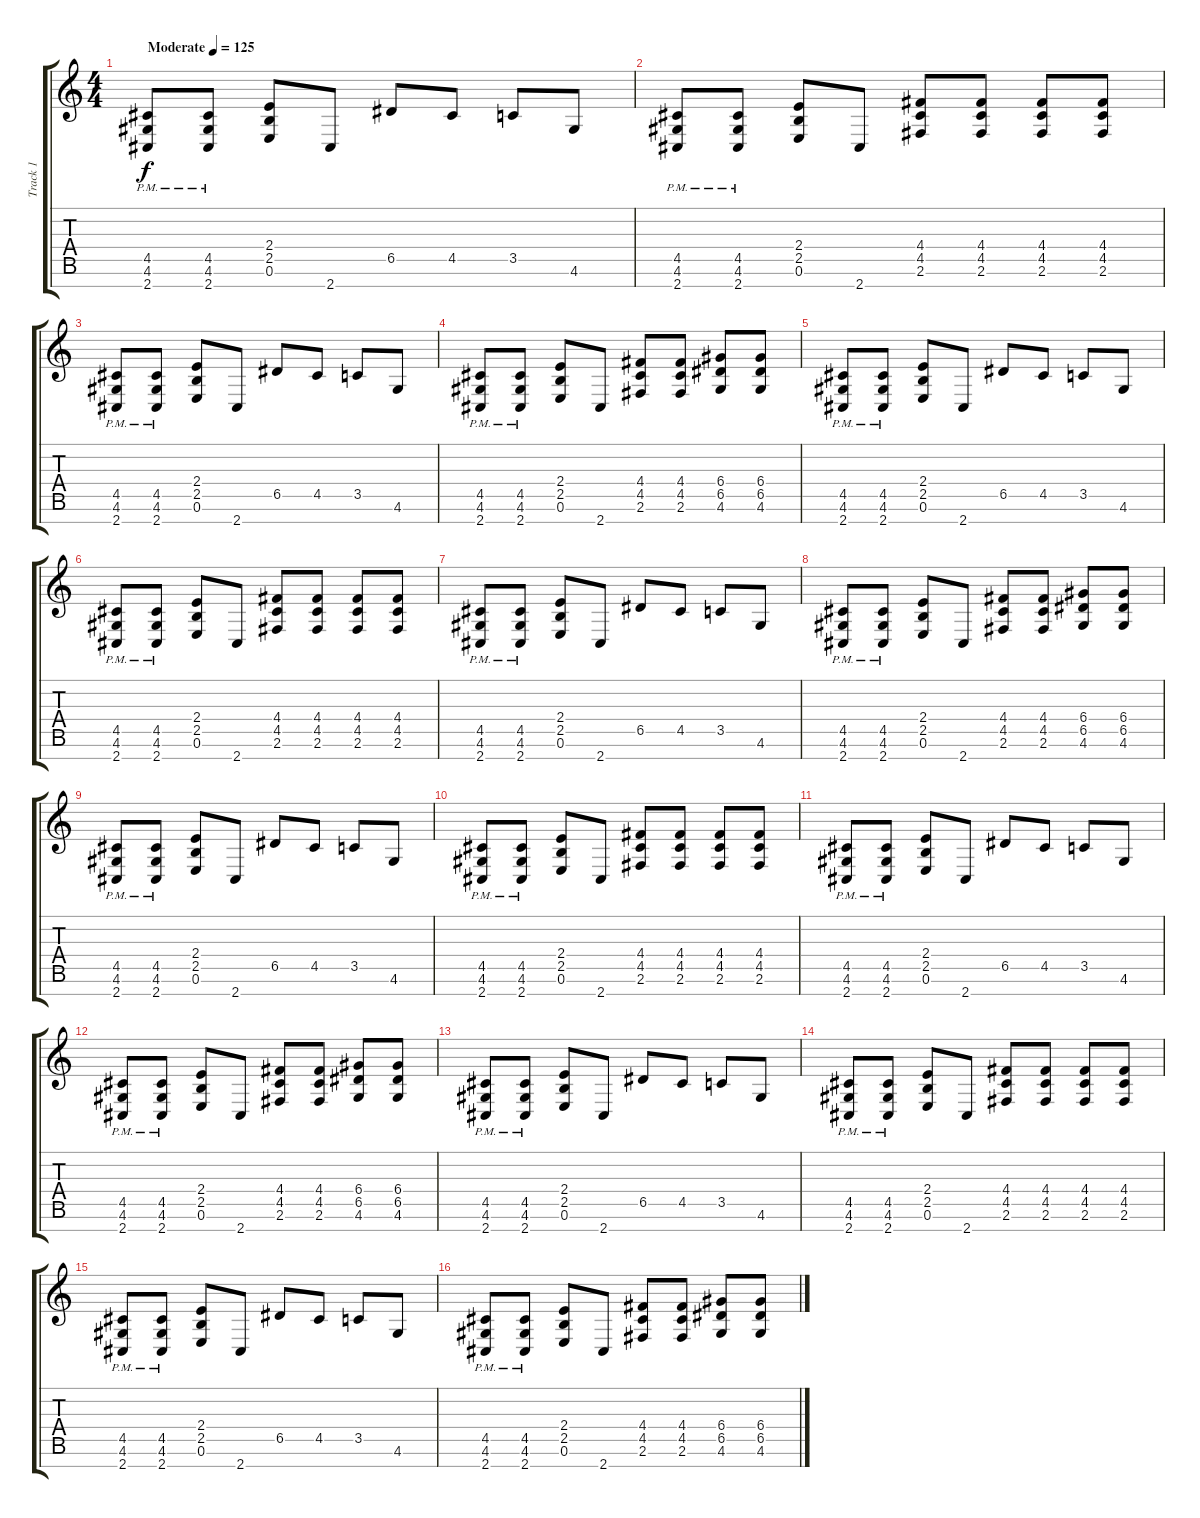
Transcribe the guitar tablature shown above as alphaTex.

\track ("Track 1" "Track 1") {instrument distortionguitar}
\staff {score tabs}
\tuning (E4 B3 G3 D3 A2 E2 B1) {hide}
\ts (4 4)
\tempo (125 "Moderate")
\clef g2
\ks c
(4.5{pm} 4.6{pm} 2.7{pm}).8{dy f instrument distortionguitar} (4.5{pm} 4.6{pm} 2.7{pm}).8 (2.4 2.5 0.6).8 2.7.8 6.5.8 4.5.8 3.5.8 4.6.8 |
(4.5{pm} 4.6{pm} 2.7{pm}).8 (4.5{pm} 4.6{pm} 2.7{pm}).8 (2.4 2.5 0.6).8 2.7.8 (4.4 4.5 2.6).8 (4.4 4.5 2.6).8 (4.4 4.5 2.6).8 (4.4 4.5 2.6).8 |
(4.5{pm} 4.6{pm} 2.7{pm}).8 (4.5{pm} 4.6{pm} 2.7{pm}).8 (2.4 2.5 0.6).8 2.7.8 6.5.8 4.5.8 3.5.8 4.6.8 |
(4.5{pm} 4.6{pm} 2.7{pm}).8 (4.5{pm} 4.6{pm} 2.7{pm}).8 (2.4 2.5 0.6).8 2.7.8 (4.4 4.5 2.6).8 (4.4 4.5 2.6).8 (6.4 6.5 4.6).8 (6.4 6.5 4.6).8 |
(4.5{pm} 4.6{pm} 2.7{pm}).8 (4.5{pm} 4.6{pm} 2.7{pm}).8 (2.4 2.5 0.6).8 2.7.8 6.5.8 4.5.8 3.5.8 4.6.8 |
(4.5{pm} 4.6{pm} 2.7{pm}).8 (4.5{pm} 4.6{pm} 2.7{pm}).8 (2.4 2.5 0.6).8 2.7.8 (4.4 4.5 2.6).8 (4.4 4.5 2.6).8 (4.4 4.5 2.6).8 (4.4 4.5 2.6).8 |
(4.5{pm} 4.6{pm} 2.7{pm}).8 (4.5{pm} 4.6{pm} 2.7{pm}).8 (2.4 2.5 0.6).8 2.7.8 6.5.8 4.5.8 3.5.8 4.6.8 |
(4.5{pm} 4.6{pm} 2.7{pm}).8 (4.5{pm} 4.6{pm} 2.7{pm}).8 (2.4 2.5 0.6).8 2.7.8 (4.4 4.5 2.6).8 (4.4 4.5 2.6).8 (6.4 6.5 4.6).8 (6.4 6.5 4.6).8 |
(4.5{pm} 4.6{pm} 2.7{pm}).8 (4.5{pm} 4.6{pm} 2.7{pm}).8 (2.4 2.5 0.6).8 2.7.8 6.5.8 4.5.8 3.5.8 4.6.8 |
(4.5{pm} 4.6{pm} 2.7{pm}).8 (4.5{pm} 4.6{pm} 2.7{pm}).8 (2.4 2.5 0.6).8 2.7.8 (4.4 4.5 2.6).8 (4.4 4.5 2.6).8 (4.4 4.5 2.6).8 (4.4 4.5 2.6).8 |
(4.5{pm} 4.6{pm} 2.7{pm}).8 (4.5{pm} 4.6{pm} 2.7{pm}).8 (2.4 2.5 0.6).8 2.7.8 6.5.8 4.5.8 3.5.8 4.6.8 |
(4.5{pm} 4.6{pm} 2.7{pm}).8 (4.5{pm} 4.6{pm} 2.7{pm}).8 (2.4 2.5 0.6).8 2.7.8 (4.4 4.5 2.6).8 (4.4 4.5 2.6).8 (6.4 6.5 4.6).8 (6.4 6.5 4.6).8 |
(4.5{pm} 4.6{pm} 2.7{pm}).8 (4.5{pm} 4.6{pm} 2.7{pm}).8 (2.4 2.5 0.6).8 2.7.8 6.5.8 4.5.8 3.5.8 4.6.8 |
(4.5{pm} 4.6{pm} 2.7{pm}).8 (4.5{pm} 4.6{pm} 2.7{pm}).8 (2.4 2.5 0.6).8 2.7.8 (4.4 4.5 2.6).8 (4.4 4.5 2.6).8 (4.4 4.5 2.6).8 (4.4 4.5 2.6).8 |
(4.5{pm} 4.6{pm} 2.7{pm}).8 (4.5{pm} 4.6{pm} 2.7{pm}).8 (2.4 2.5 0.6).8 2.7.8 6.5.8 4.5.8 3.5.8 4.6.8 |
(4.5{pm} 4.6{pm} 2.7{pm}).8 (4.5{pm} 4.6{pm} 2.7{pm}).8 (2.4 2.5 0.6).8 2.7.8 (4.4 4.5 2.6).8 (4.4 4.5 2.6).8 (6.4 6.5 4.6).8 (6.4 6.5 4.6).8
